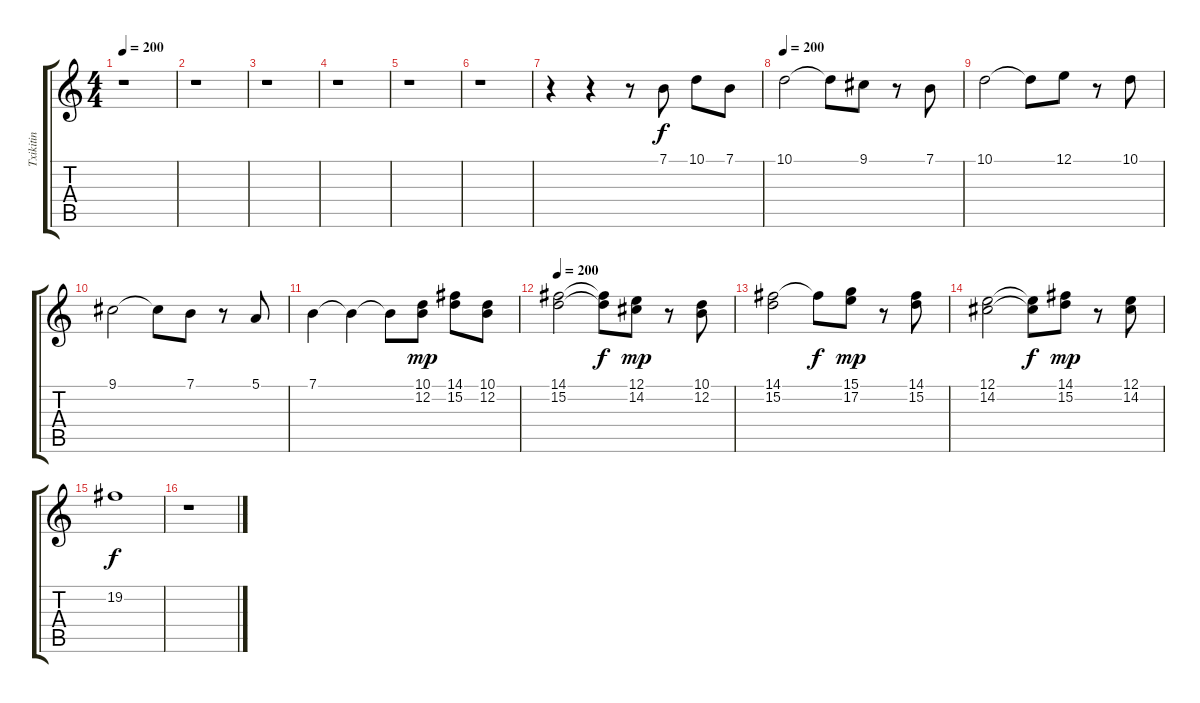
\track ("Txikitin" "Txikitin") {instrument trumpet}
\staff {score tabs}
\tuning (E4 B3 G3 D3 A2 E2) {hide}
\ts (4 4)
\tempo 200
\clef g2
\ks c
r.1{dy f} |
r.1 |
r.1 |
r.1 |
r.1 |
r.1 |
r.4 r.4 r.8 7.1.8 10.1.8 7.1.8 |
\tempo 200
10.1.2 10.1{t}.8 9.1.8 r.8 7.1.8 |
10.1.2 10.1{t}.8 12.1.8 r.8 10.1.8 |
9.1.2 9.1{t}.8 7.1.8 r.8 5.1.8 |
7.1.4 7.1{t}.4 7.1{t}.8 (10.1 12.2).8{dy mp} (14.1 15.2).8 (10.1 12.2).8 |
\tempo 200
(14.1 15.2).2 (14.1{t} 15.2{t}).8{dy f} (12.1 14.2).8{dy mp} r.8 (10.1 12.2).8 |
(14.1 15.2).2 14.1{t}.8{dy f} (15.1 17.2).8{dy mp} r.8 (14.1 15.2).8 |
(12.1 14.2).2 (12.1{t} 14.2{t}).8{dy f} (14.1 15.2).8{dy mp} r.8 (12.1 14.2).8 |
19.2.1{dy f} |
r.1
